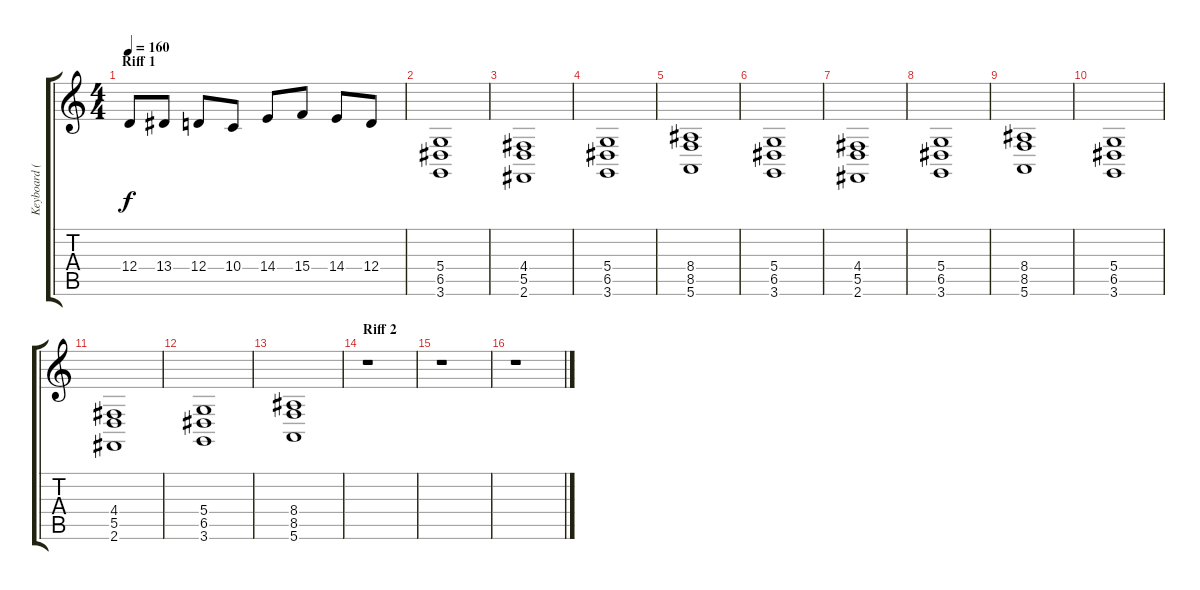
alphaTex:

\track ("Keyboard (Organ)" "Keyboard (") {instrument churchorgan}
\staff {score tabs}
\tuning (E4 B3 G3 D3 A2 E2) {hide}
\ts (4 4)
\section ("" "Riff 1")
\tempo 160
\clef g2
\ks c
12.4.8{dy f} 13.4.8 12.4.8 10.4.8 14.4.8 15.4.8 14.4.8 12.4.8 |
(5.4 6.5 3.6).1 |
(4.4 5.5 2.6).1 |
(5.4 6.5 3.6).1 |
(8.4 8.5 5.6).1 |
(5.4 6.5 3.6).1 |
(4.4 5.5 2.6).1 |
(5.4 6.5 3.6).1 |
(8.4 8.5 5.6).1 |
(5.4 6.5 3.6).1 |
(4.4 5.5 2.6).1 |
(5.4 6.5 3.6).1 |
(8.4 8.5 5.6).1 |
\section ("" "Riff 2")
r.1 |
r.1 |
r.1
